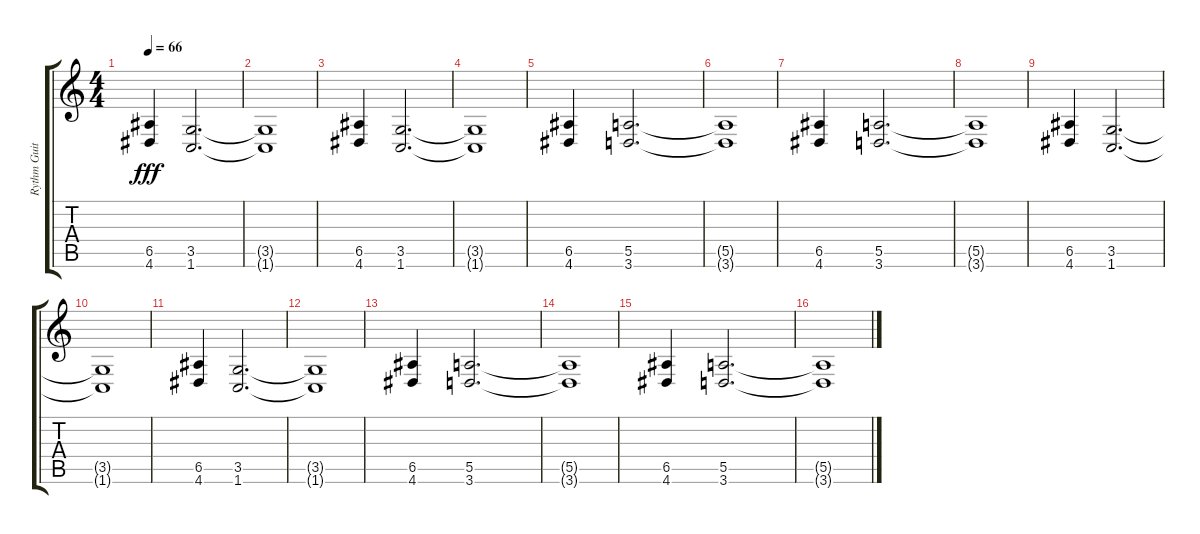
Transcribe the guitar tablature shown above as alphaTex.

\track ("Rythm Guitar" "Rythm Guit") {instrument distortionguitar}
\staff {score tabs}
\tuning (B3 Gb3 D3 A2 E2 B1) {hide}
\ts (4 4)
\tempo 66
\clef g2
\ks c
(6.5 4.6).4{dy fff instrument distortionguitar} (3.5 1.6).2{d} |
(3.5{t} 1.6{t}).1 |
(6.5 4.6).4 (3.5 1.6).2{d} |
(3.5{t} 1.6{t}).1 |
(6.5 4.6).4 (5.5 3.6).2{d} |
(5.5{t} 3.6{t}).1 |
(6.5 4.6).4 (5.5 3.6).2{d} |
(5.5{t} 3.6{t}).1 |
(6.5 4.6).4 (3.5 1.6).2{d} |
(3.5{t} 1.6{t}).1 |
(6.5 4.6).4 (3.5 1.6).2{d} |
(3.5{t} 1.6{t}).1 |
(6.5 4.6).4 (5.5 3.6).2{d} |
(5.5{t} 3.6{t}).1 |
(6.5 4.6).4 (5.5 3.6).2{d} |
(5.5{t} 3.6{t}).1
